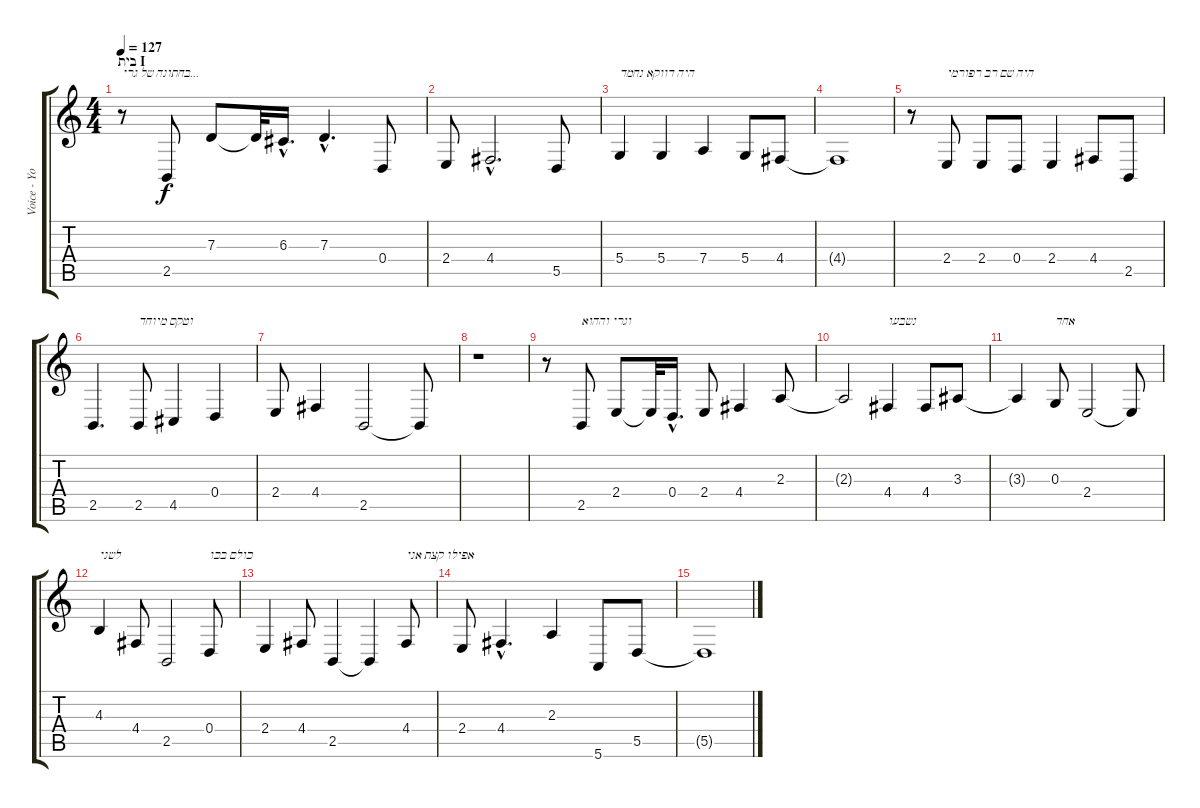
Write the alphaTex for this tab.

\track ("Voice - Yoni (:" "Voice - Yo") {instrument altosax}
\staff {score tabs}
\tuning (E4 B3 G3 D3 A2 E2) {hide}
\ts (4 4)
\section ("" "בית I")
\tempo 127
\clef g2
\ks c
r.8{txt "בחתונה של גרי..." dy f instrument altosax} 2.5.8 7.3.8 7.3{t}.32 6.3{hac}.16{d} 7.3{hac}.4{d} 0.4.8 |
2.4.8 4.4{hac}.2{d} 5.5.8 |
5.4.4{txt "היה דווקא נחמד"} 5.4.4 7.4.4 5.4.8 4.4.8 |
4.4{t}.1 |
r.8 2.4.8{txt "היה שם רב רפורמי"} 2.4.8 0.4.8 2.4.4 4.4.8 2.5.8 |
2.5.4{d} 2.5.8{txt "וטקס מיוחד"} 4.5.4 0.4.4 |
2.4.8 4.4.4 2.5.2 2.5{t}.8 |
r.1 |
r.8 2.5.8{txt "וגרי וההוא"} 2.4.8 2.4{t}.32 0.4{hac}.16{d} 2.4.8 4.4.4 2.3.8 |
2.3{t}.2 4.4.4{txt "נשבעו"} 4.4.8 3.3.8 |
3.3{t}.4 0.3.8{txt "אחד"} 2.4.2 2.4{t}.8 |
4.3.4{txt "לשני"} 4.4.8 2.5.2 0.4.8{txt "כולם בכו"} |
2.4.4 4.4.8 2.5.4 2.5{t}.4 4.4.8{txt "אפילו קצת אני"} |
2.4.8 4.4{hac}.4{d} 2.3.4 5.6.8 5.5.8 |
5.5{t}.1
